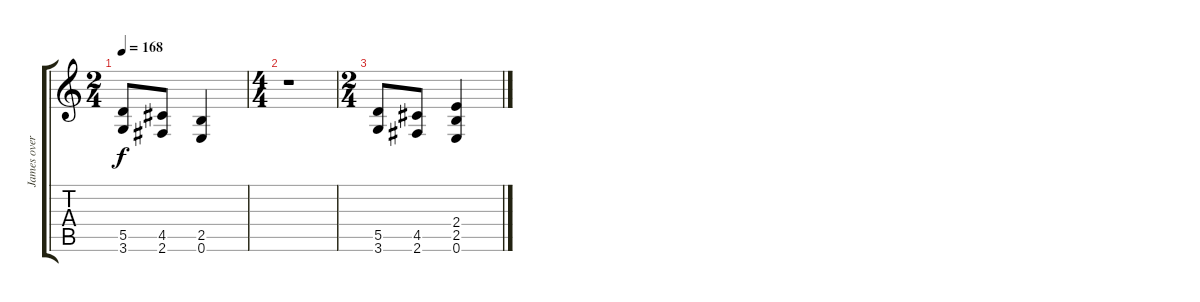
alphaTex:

\track ("James overdrive" "James over") {instrument overdrivenguitar}
\staff {score tabs}
\tuning (E4 B3 G3 D3 A2 E2) {hide}
\ts (2 4)
\tempo 168
\clef g2
\ks c
(5.5 3.6).8{dy f} (4.5 2.6).8 (2.5 0.6).4 |
\ts (4 4)
r.1 |
\ts (2 4)
(5.5 3.6).8 (4.5 2.6).8 (2.4 2.5 0.6).4
